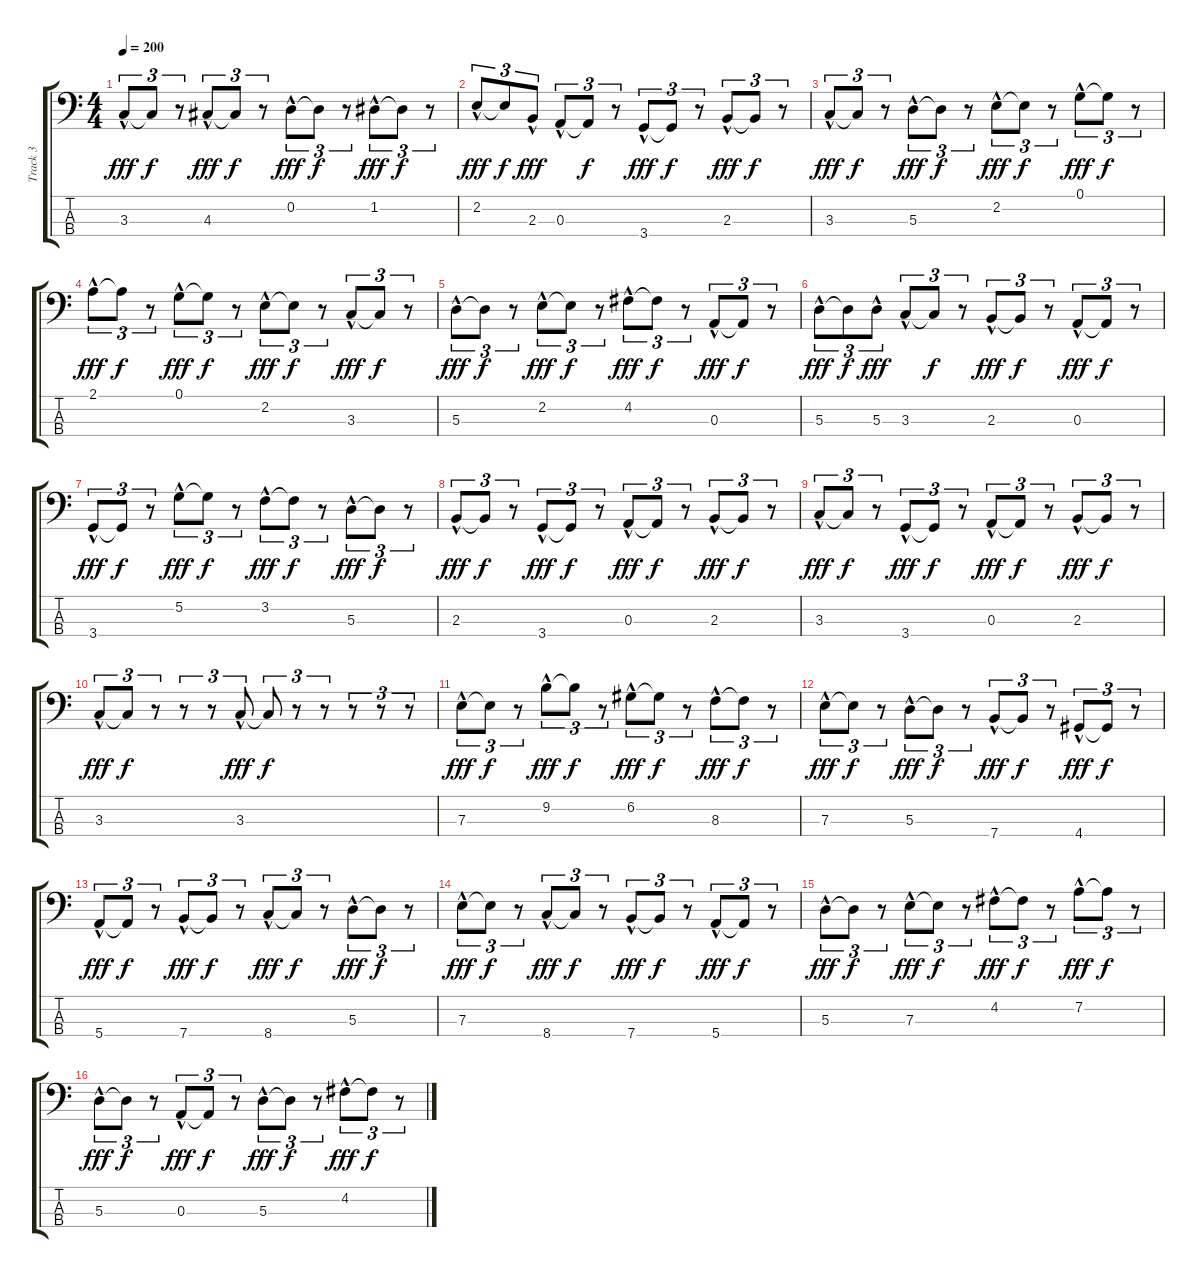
\track ("Track 3" "Track 3") {instrument electricbasspick}
\staff {score tabs}
\tuning (G2 D2 A1 E1) {hide}
\ts (4 4)
\tempo 200
\clef f4
\ks c
3.3{hac}.8{tu (3 2) dy fff} 3.3{t}.8{tu (3 2) dy f} r.8{tu (3 2)} 4.3{hac}.8{tu (3 2) dy fff} 4.3{t}.8{tu (3 2) dy f} r.8{tu (3 2)} 0.2{hac}.8{tu (3 2) dy fff} 0.2{t}.8{tu (3 2) dy f} r.8{tu (3 2)} 1.2{hac}.8{tu (3 2) dy fff} 1.2{t}.8{tu (3 2) dy f} r.8{tu (3 2)} |
2.2{hac}.8{tu (3 2) dy fff} 2.2{t}.8{tu (3 2) dy f} 2.3{hac}.8{tu (3 2) dy fff} 0.3{hac}.8{tu (3 2)} 0.3{t}.8{tu (3 2) dy f} r.8{tu (3 2)} 3.4{hac}.8{tu (3 2) dy fff} 3.4{t}.8{tu (3 2) dy f} r.8{tu (3 2)} 2.3{hac}.8{tu (3 2) dy fff} 2.3{t}.8{tu (3 2) dy f} r.8{tu (3 2)} |
3.3{hac}.8{tu (3 2) dy fff} 3.3{t}.8{tu (3 2) dy f} r.8{tu (3 2)} 5.3{hac}.8{tu (3 2) dy fff} 5.3{t}.8{tu (3 2) dy f} r.8{tu (3 2)} 2.2{hac}.8{tu (3 2) dy fff} 2.2{t}.8{tu (3 2) dy f} r.8{tu (3 2)} 0.1{hac}.8{tu (3 2) dy fff} 0.1{t}.8{tu (3 2) dy f} r.8{tu (3 2)} |
2.1{hac}.8{tu (3 2) dy fff} 2.1{t}.8{tu (3 2) dy f} r.8{tu (3 2)} 0.1{hac}.8{tu (3 2) dy fff} 0.1{t}.8{tu (3 2) dy f} r.8{tu (3 2)} 2.2{hac}.8{tu (3 2) dy fff} 2.2{t}.8{tu (3 2) dy f} r.8{tu (3 2)} 3.3{hac}.8{tu (3 2) dy fff} 3.3{t}.8{tu (3 2) dy f} r.8{tu (3 2)} |
5.3{hac}.8{tu (3 2) dy fff} 5.3{t}.8{tu (3 2) dy f} r.8{tu (3 2)} 2.2{hac}.8{tu (3 2) dy fff} 2.2{t}.8{tu (3 2) dy f} r.8{tu (3 2)} 4.2{hac}.8{tu (3 2) dy fff} 4.2{t}.8{tu (3 2) dy f} r.8{tu (3 2)} 0.3{hac}.8{tu (3 2) dy fff} 0.3{t}.8{tu (3 2) dy f} r.8{tu (3 2)} |
5.3{hac}.8{tu (3 2) dy fff} 5.3{t}.8{tu (3 2) dy f} 5.3{hac}.8{tu (3 2) dy fff} 3.3{hac}.8{tu (3 2)} 3.3{t}.8{tu (3 2) dy f} r.8{tu (3 2)} 2.3{hac}.8{tu (3 2) dy fff} 2.3{t}.8{tu (3 2) dy f} r.8{tu (3 2)} 0.3{hac}.8{tu (3 2) dy fff} 0.3{t}.8{tu (3 2) dy f} r.8{tu (3 2)} |
3.4{hac}.8{tu (3 2) dy fff} 3.4{t}.8{tu (3 2) dy f} r.8{tu (3 2)} 5.2{hac}.8{tu (3 2) dy fff} 5.2{t}.8{tu (3 2) dy f} r.8{tu (3 2)} 3.2{hac}.8{tu (3 2) dy fff} 3.2{t}.8{tu (3 2) dy f} r.8{tu (3 2)} 5.3{hac}.8{tu (3 2) dy fff} 5.3{t}.8{tu (3 2) dy f} r.8{tu (3 2)} |
2.3{hac}.8{tu (3 2) dy fff} 2.3{t}.8{tu (3 2) dy f} r.8{tu (3 2)} 3.4{hac}.8{tu (3 2) dy fff} 3.4{t}.8{tu (3 2) dy f} r.8{tu (3 2)} 0.3{hac}.8{tu (3 2) dy fff} 0.3{t}.8{tu (3 2) dy f} r.8{tu (3 2)} 2.3{hac}.8{tu (3 2) dy fff} 2.3{t}.8{tu (3 2) dy f} r.8{tu (3 2)} |
3.3{hac}.8{tu (3 2) dy fff} 3.3{t}.8{tu (3 2) dy f} r.8{tu (3 2)} 3.4{hac}.8{tu (3 2) dy fff} 3.4{t}.8{tu (3 2) dy f} r.8{tu (3 2)} 0.3{hac}.8{tu (3 2) dy fff} 0.3{t}.8{tu (3 2) dy f} r.8{tu (3 2)} 2.3{hac}.8{tu (3 2) dy fff} 2.3{t}.8{tu (3 2) dy f} r.8{tu (3 2)} |
3.3{hac}.8{tu (3 2) dy fff} 3.3{t}.8{tu (3 2) dy f} r.8{tu (3 2)} r.8{tu (3 2)} r.8{tu (3 2)} 3.3{hac}.8{tu (3 2) dy fff} 3.3{t}.8{tu (3 2) dy f} r.8{tu (3 2)} r.8{tu (3 2)} r.8{tu (3 2)} r.8{tu (3 2)} r.8{tu (3 2)} |
7.3{hac}.8{tu (3 2) dy fff} 7.3{t}.8{tu (3 2) dy f} r.8{tu (3 2)} 9.2{hac}.8{tu (3 2) dy fff} 9.2{t}.8{tu (3 2) dy f} r.8{tu (3 2)} 6.2{hac}.8{tu (3 2) dy fff} 6.2{t}.8{tu (3 2) dy f} r.8{tu (3 2)} 8.3{hac}.8{tu (3 2) dy fff} 8.3{t}.8{tu (3 2) dy f} r.8{tu (3 2)} |
7.3{hac}.8{tu (3 2) dy fff} 7.3{t}.8{tu (3 2) dy f} r.8{tu (3 2)} 5.3{hac}.8{tu (3 2) dy fff} 5.3{t}.8{tu (3 2) dy f} r.8{tu (3 2)} 7.4{hac}.8{tu (3 2) dy fff} 7.4{t}.8{tu (3 2) dy f} r.8{tu (3 2)} 4.4{hac}.8{tu (3 2) dy fff} 4.4{t}.8{tu (3 2) dy f} r.8{tu (3 2)} |
5.4{hac}.8{tu (3 2) dy fff} 5.4{t}.8{tu (3 2) dy f} r.8{tu (3 2)} 7.4{hac}.8{tu (3 2) dy fff} 7.4{t}.8{tu (3 2) dy f} r.8{tu (3 2)} 8.4{hac}.8{tu (3 2) dy fff} 8.4{t}.8{tu (3 2) dy f} r.8{tu (3 2)} 5.3{hac}.8{tu (3 2) dy fff} 5.3{t}.8{tu (3 2) dy f} r.8{tu (3 2)} |
7.3{hac}.8{tu (3 2) dy fff} 7.3{t}.8{tu (3 2) dy f} r.8{tu (3 2)} 8.4{hac}.8{tu (3 2) dy fff} 8.4{t}.8{tu (3 2) dy f} r.8{tu (3 2)} 7.4{hac}.8{tu (3 2) dy fff} 7.4{t}.8{tu (3 2) dy f} r.8{tu (3 2)} 5.4{hac}.8{tu (3 2) dy fff} 5.4{t}.8{tu (3 2) dy f} r.8{tu (3 2)} |
5.3{hac}.8{tu (3 2) dy fff} 5.3{t}.8{tu (3 2) dy f} r.8{tu (3 2)} 7.3{hac}.8{tu (3 2) dy fff} 7.3{t}.8{tu (3 2) dy f} r.8{tu (3 2)} 4.2{hac}.8{tu (3 2) dy fff} 4.2{t}.8{tu (3 2) dy f} r.8{tu (3 2)} 7.2{hac}.8{tu (3 2) dy fff} 7.2{t}.8{tu (3 2) dy f} r.8{tu (3 2)} |
5.3{hac}.8{tu (3 2) dy fff} 5.3{t}.8{tu (3 2) dy f} r.8{tu (3 2)} 0.3{hac}.8{tu (3 2) dy fff} 0.3{t}.8{tu (3 2) dy f} r.8{tu (3 2)} 5.3{hac}.8{tu (3 2) dy fff} 5.3{t}.8{tu (3 2) dy f} r.8{tu (3 2)} 4.2{hac}.8{tu (3 2) dy fff} 4.2{t}.8{tu (3 2) dy f} r.8{tu (3 2)}
